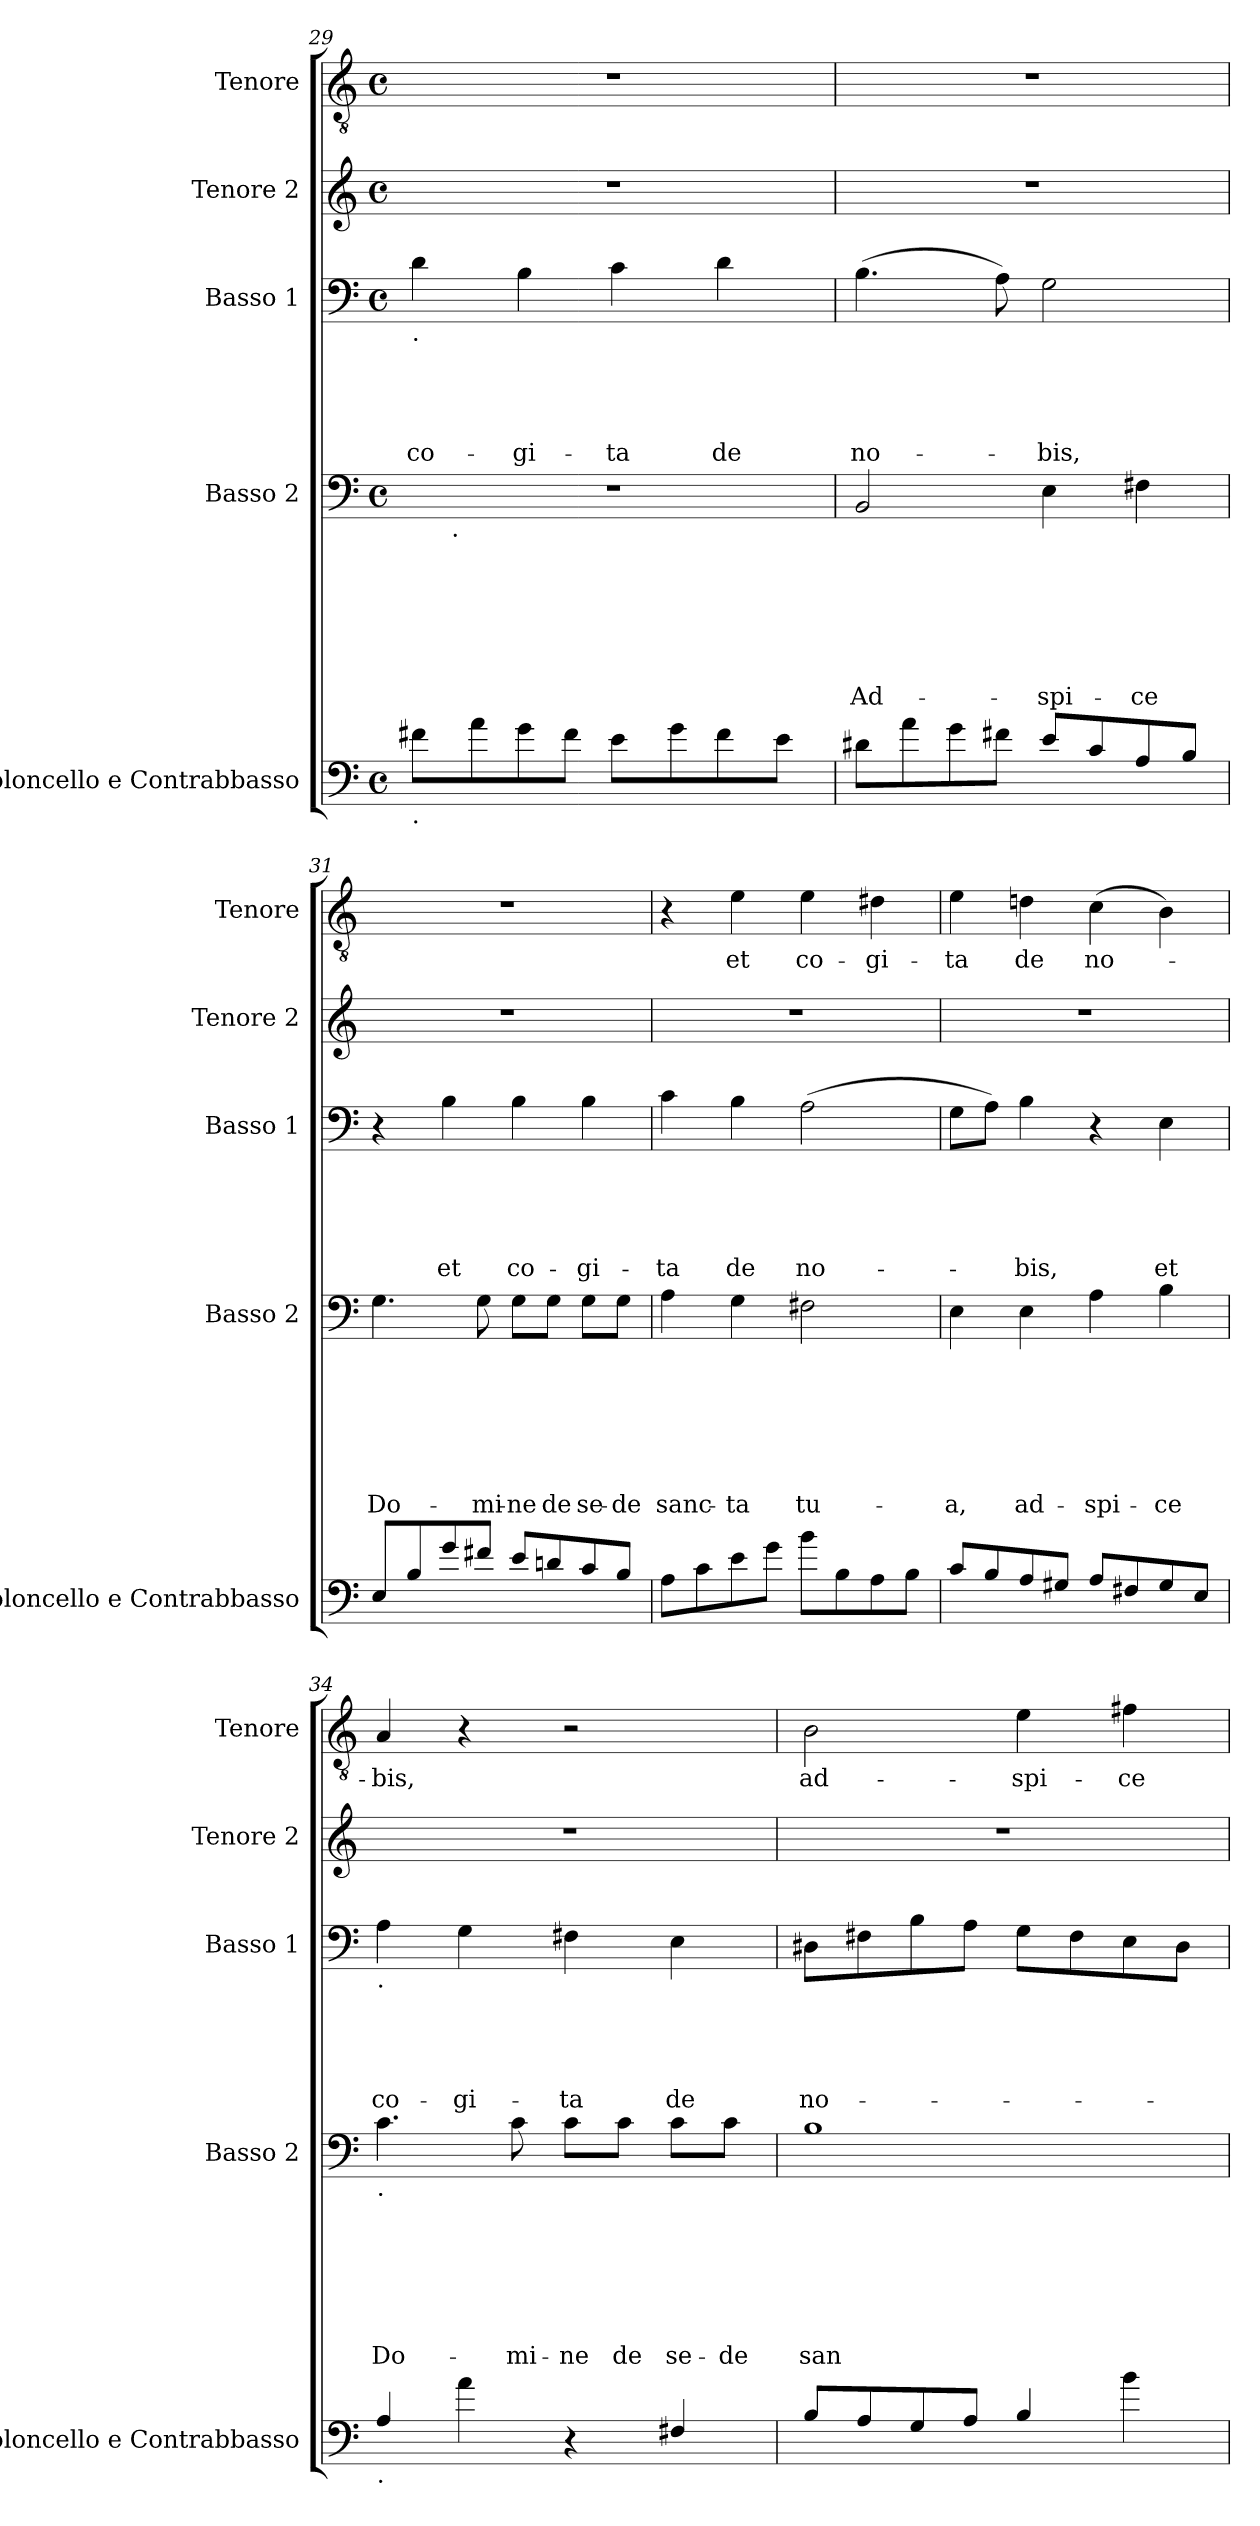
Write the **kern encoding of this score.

**kern	**kern	**text	**text	**text	**text	**text	**text	**text	**kern	**text	**text	**text	**text	**text	**kern	**kern	**text
*part5	*part4	*part4	*part4	*part4	*part4	*part4	*part4	*part4	*part3	*part3	*part3	*part3	*part3	*part3	*part2	*part1	*part1
*staff5	*staff4	*staff4	*staff4	*staff4	*staff4	*staff4	*staff4	*staff4	*staff3	*staff3	*staff3	*staff3	*staff3	*staff3	*staff2	*staff1	*staff1
*I"Violoncello e Contrabbasso	*I"Basso 2	*	*	*	*	*	*	*	*I"Basso 1	*	*	*	*	*	*I"Tenore 2	*I"Tenore	*
*I'Violoncello e Contrabbasso	*I'Basso 2	*	*	*	*	*	*	*	*I'Basso 1	*	*	*	*	*	*I'Tenore 2	*I'Tenore	*
!!LO:LB:g=z
*clefF4	*clefF4	*	*	*	*	*	*	*	*clefF4	*	*	*	*	*	*clefG2	*clefGv2	*
*ITrd7c12	*	*	*	*	*	*	*	*	*	*	*	*	*	*	*	*	*
*k[]	*k[]	*	*	*	*	*	*	*	*k[]	*	*	*	*	*	*k[]	*k[]	*
*C:	*C:	*	*	*	*	*	*	*	*C:	*	*	*	*	*	*C:	*C:	*
*M4/4	*M4/4	*	*	*	*	*	*	*	*M4/4	*	*	*	*	*	*M4/4	*M4/4	*
*met(c)	*met(c)	*	*	*	*	*	*	*	*met(c)	*	*	*	*	*	*met(c)	*met(c)	*
=29	=29	=29	=29	=29	=29	=29	=29	=29	=29	=29	=29	=29	=29	=29	=29	=29	=29
!	!	!	!	!	!	!	!	!	!LO:TX:b:t=.	!	!	!	!	!	!	!	!
!LO:TX:b:t=.	!	!	!	!	!	!	!	!	!	!	!	!	!	!	!	!	!
!	!	!	!	!	!	!	!	!	!	!	!	!	!	!LO:LY:b	!	!	!
*	*^	*	*	*	*	*	*	*	*	*	*	*	*	*	*	*	*
8F#X\L	1r	16.ryy	.	.	.	.	.	.	.	4d\	.	.	.	.	co-	1r	1r	.
!	!	!LO:TX:b:t=.	!	!	!	!	!	!	!	!	!	!	!	!	!	!	!	!
.	.	2ryy	.	.	.	.	.	.	.	.	.	.	.	.	.	.	.	.
8A\	.	.	.	.	.	.	.	.	.	.	.	.	.	.	.	.	.	.
!	!	!	!	!	!	!	!	!	!	!	!	!	!	!	!LO:LY:b	!	!	!
8G\	.	.	.	.	.	.	.	.	.	4B\	.	.	.	.	-gi-	.	.	.
8F#\J	.	.	.	.	.	.	.	.	.	.	.	.	.	.	.	.	.	.
!	!	!	!	!	!	!	!	!	!	!	!	!	!	!	!LO:LY:b	!	!	!
8E\L	.	.	.	.	.	.	.	.	.	4c\	.	.	.	.	-ta	.	.	.
.	.	4ryy	.	.	.	.	.	.	.	.	.	.	.	.	.	.	.	.
8G\	.	.	.	.	.	.	.	.	.	.	.	.	.	.	.	.	.	.
!	!	!	!	!	!	!	!	!	!	!	!	!	!	!	!LO:LY:b	!	!	!
8F#\	.	.	.	.	.	.	.	.	.	4d\	.	.	.	.	de	.	.	.
.	.	8ryy	.	.	.	.	.	.	.	.	.	.	.	.	.	.	.	.
8E\J	.	.	.	.	.	.	.	.	.	.	.	.	.	.	.	.	.	.
.	.	32ryy	.	.	.	.	.	.	.	.	.	.	.	.	.	.	.	.
=30	=30	=30	=30	=30	=30	=30	=30	=30	=30	=30	=30	=30	=30	=30	=30	=30	=30	=30
!	!	!	!	!	!	!	!	!	!LO:LY:b	!	!	!	!	!	!LO:LY:b	!	!	!
*	*v	*v	*	*	*	*	*	*	*	*	*	*	*	*	*	*	*	*
8D#X\L	2BB/	.	.	.	.	.	.	Ad-	(>4.B\	.	.	.	.	no-	1r	1r	.
8A\	.	.	.	.	.	.	.	.	.	.	.	.	.	.	.	.	.
8G\	.	.	.	.	.	.	.	.	.	.	.	.	.	.	.	.	.
8F#X\J	.	.	.	.	.	.	.	.	8A\)	.	.	.	.	.	.	.	.
!	!	!	!	!	!	!	!	!LO:LY:b	!	!	!	!	!	!LO:LY:b	!	!	!
8E/L	4E\	.	.	.	.	.	.	-spi-	2G\	.	.	.	.	-bis,	.	.	.
8C/	.	.	.	.	.	.	.	.	.	.	.	.	.	.	.	.	.
!	!	!	!	!	!	!	!	!LO:LY:b	!	!	!	!	!	!	!	!	!
8AA/	4F#X\	.	.	.	.	.	.	-ce	.	.	.	.	.	.	.	.	.
8BB/J	.	.	.	.	.	.	.	.	.	.	.	.	.	.	.	.	.
=31	=31	=31	=31	=31	=31	=31	=31	=31	=31	=31	=31	=31	=31	=31	=31	=31	=31
!	!	!	!	!	!	!	!	!LO:LY:b	!	!	!	!	!	!	!	!	!
8EE/L	4.G\	.	.	.	.	.	.	Do-	4r	.	.	.	.	.	1r	1r	.
8BB/	.	.	.	.	.	.	.	.	.	.	.	.	.	.	.	.	.
!	!	!	!	!	!	!	!	!	!	!	!	!	!	!LO:LY:b	!	!	!
8G/	.	.	.	.	.	.	.	.	4B\	.	.	.	.	et	.	.	.
!	!	!	!	!	!	!	!	!LO:LY:b	!	!	!	!	!	!	!	!	!
8F#X/J	8G\	.	.	.	.	.	.	-mi-	.	.	.	.	.	.	.	.	.
!	!	!	!	!	!	!	!	!LO:LY:b	!	!	!	!	!	!LO:LY:b	!	!	!
8E/L	8G\L	.	.	.	.	.	.	-ne	4B\	.	.	.	.	co-	.	.	.
!	!	!	!	!	!	!	!	!LO:LY:b	!	!	!	!	!	!	!	!	!
8Dn/	8G\J	.	.	.	.	.	.	de	.	.	.	.	.	.	.	.	.
!	!	!	!	!	!	!	!	!LO:LY:b	!	!	!	!	!	!LO:LY:b	!	!	!
8C/	8G\L	.	.	.	.	.	.	se-	4B\	.	.	.	.	-gi-	.	.	.
!	!	!	!	!	!	!	!	!LO:LY:b	!	!	!	!	!	!	!	!	!
8BB/J	8G\J	.	.	.	.	.	.	-de	.	.	.	.	.	.	.	.	.
=32	=32	=32	=32	=32	=32	=32	=32	=32	=32	=32	=32	=32	=32	=32	=32	=32	=32
!	!	!	!	!	!	!	!	!LO:LY:b	!	!	!	!	!	!LO:LY:b	!	!	!
8AA\L	4A\	.	.	.	.	.	.	sanc-	4c\	.	.	.	.	-ta	1r	4r	.
8C\	.	.	.	.	.	.	.	.	.	.	.	.	.	.	.	.	.
!	!	!	!	!	!	!	!	!LO:LY:b	!	!	!	!	!	!LO:LY:b	!	!	!LO:LY:b
8E\	4G\	.	.	.	.	.	.	-ta	4B\	.	.	.	.	de	.	4e\	et
8G\J	.	.	.	.	.	.	.	.	.	.	.	.	.	.	.	.	.
!	!	!	!	!	!	!	!	!LO:LY:b	!	!	!	!	!	!LO:LY:b	!	!	!LO:LY:b
8B\L	2F#X\	.	.	.	.	.	.	tu-	(>2A\	.	.	.	.	no-	.	4e\	co-
8BB\	.	.	.	.	.	.	.	.	.	.	.	.	.	.	.	.	.
!	!	!	!	!	!	!	!	!	!	!	!	!	!	!	!	!	!LO:LY:b
8AA\	.	.	.	.	.	.	.	.	.	.	.	.	.	.	.	4d#X\	-gi-
8BB\J	.	.	.	.	.	.	.	.	.	.	.	.	.	.	.	.	.
=33	=33	=33	=33	=33	=33	=33	=33	=33	=33	=33	=33	=33	=33	=33	=33	=33	=33
!	!	!	!	!	!	!	!	!LO:LY:b	!	!	!	!	!	!	!	!	!LO:LY:b
8C/L	4E\	.	.	.	.	.	.	-a,	8G\L	.	.	.	.	.	1r	4e\	-ta
8BB/	.	.	.	.	.	.	.	.	8A\J)	.	.	.	.	.	.	.	.
!	!	!	!	!	!	!	!	!LO:LY:b	!	!	!	!	!	!LO:LY:b	!	!	!LO:LY:b
8AA/	4E\	.	.	.	.	.	.	ad-	4B\	.	.	.	.	-bis,	.	4dn\	de
8GG#X/J	.	.	.	.	.	.	.	.	.	.	.	.	.	.	.	.	.
!	!	!	!	!	!	!	!	!LO:LY:b	!	!	!	!	!	!	!	!	!LO:LY:b
8AA/L	4A\	.	.	.	.	.	.	-spi-	4r	.	.	.	.	.	.	(>4c\	no-
8FF#X/	.	.	.	.	.	.	.	.	.	.	.	.	.	.	.	.	.
!	!	!	!	!	!	!	!	!LO:LY:b	!	!	!	!	!	!LO:LY:b	!	!	!
8GG#/	4B\	.	.	.	.	.	.	-ce	4E\	.	.	.	.	et	.	4B\)	.
8EE/J	.	.	.	.	.	.	.	.	.	.	.	.	.	.	.	.	.
!!LO:PB:g=z
=34	=34	=34	=34	=34	=34	=34	=34	=34	=34	=34	=34	=34	=34	=34	=34	=34	=34
!	!	!	!	!	!	!	!	!	!LO:TX:b:t=.	!	!	!	!	!	!	!	!
!	!LO:TX:b:t=.	!	!	!	!	!	!	!	!	!	!	!	!	!	!	!	!
!LO:TX:b:t=.	!	!	!	!	!	!	!	!	!	!	!	!	!	!	!	!	!
!	!	!	!	!	!	!	!	!LO:LY:b	!	!	!	!	!	!LO:LY:b	!	!	!LO:LY:b
4AA/	4.c\	.	.	.	.	.	.	Do-	4A\	.	.	.	.	co-	1r	4A/	-bis,
!	!	!	!	!	!	!	!	!	!	!	!	!	!	!LO:LY:b	!	!	!
4A\	.	.	.	.	.	.	.	.	4G\	.	.	.	.	-gi-	.	4r	.
!	!	!	!	!	!	!	!	!LO:LY:b	!	!	!	!	!	!	!	!	!
.	8c\	.	.	.	.	.	.	-mi-	.	.	.	.	.	.	.	.	.
!	!	!	!	!	!	!	!	!LO:LY:b	!	!	!	!	!	!LO:LY:b	!	!	!
4r	8c\L	.	.	.	.	.	.	-ne	4F#X\	.	.	.	.	-ta	.	2r	.
!	!	!	!	!	!	!	!	!LO:LY:b	!	!	!	!	!	!	!	!	!
.	8c\J	.	.	.	.	.	.	de	.	.	.	.	.	.	.	.	.
!	!	!	!	!	!	!	!	!LO:LY:b	!	!	!	!	!	!LO:LY:b	!	!	!
4FF#X/	8c\L	.	.	.	.	.	.	se-	4E\	.	.	.	.	de	.	.	.
!	!	!	!	!	!	!	!	!LO:LY:b	!	!	!	!	!	!	!	!	!
.	8c\J	.	.	.	.	.	.	-de	.	.	.	.	.	.	.	.	.
=35	=35	=35	=35	=35	=35	=35	=35	=35	=35	=35	=35	=35	=35	=35	=35	=35	=35
!	!	!	!	!	!	!	!	!LO:LY:b	!	!	!	!	!	!LO:LY:b	!	!	!LO:LY:b
8BB/L	1B	.	.	.	.	.	.	san-	8D#X\L	.	.	.	.	no-	1r	2B\	ad-
8AA/	.	.	.	.	.	.	.	.	8F#X\	.	.	.	.	.	.	.	.
8GG/	.	.	.	.	.	.	.	.	8B\	.	.	.	.	.	.	.	.
8AA/J	.	.	.	.	.	.	.	.	8A\J	.	.	.	.	.	.	.	.
!	!	!	!	!	!	!	!	!	!	!	!	!	!	!	!	!	!LO:LY:b
4BB/	.	.	.	.	.	.	.	.	8G\L	.	.	.	.	.	.	4e\	-spi-
.	.	.	.	.	.	.	.	.	8F#\	.	.	.	.	.	.	.	.
!	!	!	!	!	!	!	!	!	!	!	!	!	!	!	!	!	!LO:LY:b
4B\	.	.	.	.	.	.	.	.	8E\	.	.	.	.	.	.	4f#X\	-ce
.	.	.	.	.	.	.	.	.	8D#\J	.	.	.	.	.	.	.	.
=	=	=	=	=	=	=	=	=	=	=	=	=	=	=	=	=	=
*-	*-	*-	*-	*-	*-	*-	*-	*-	*-	*-	*-	*-	*-	*-	*-	*-	*-
